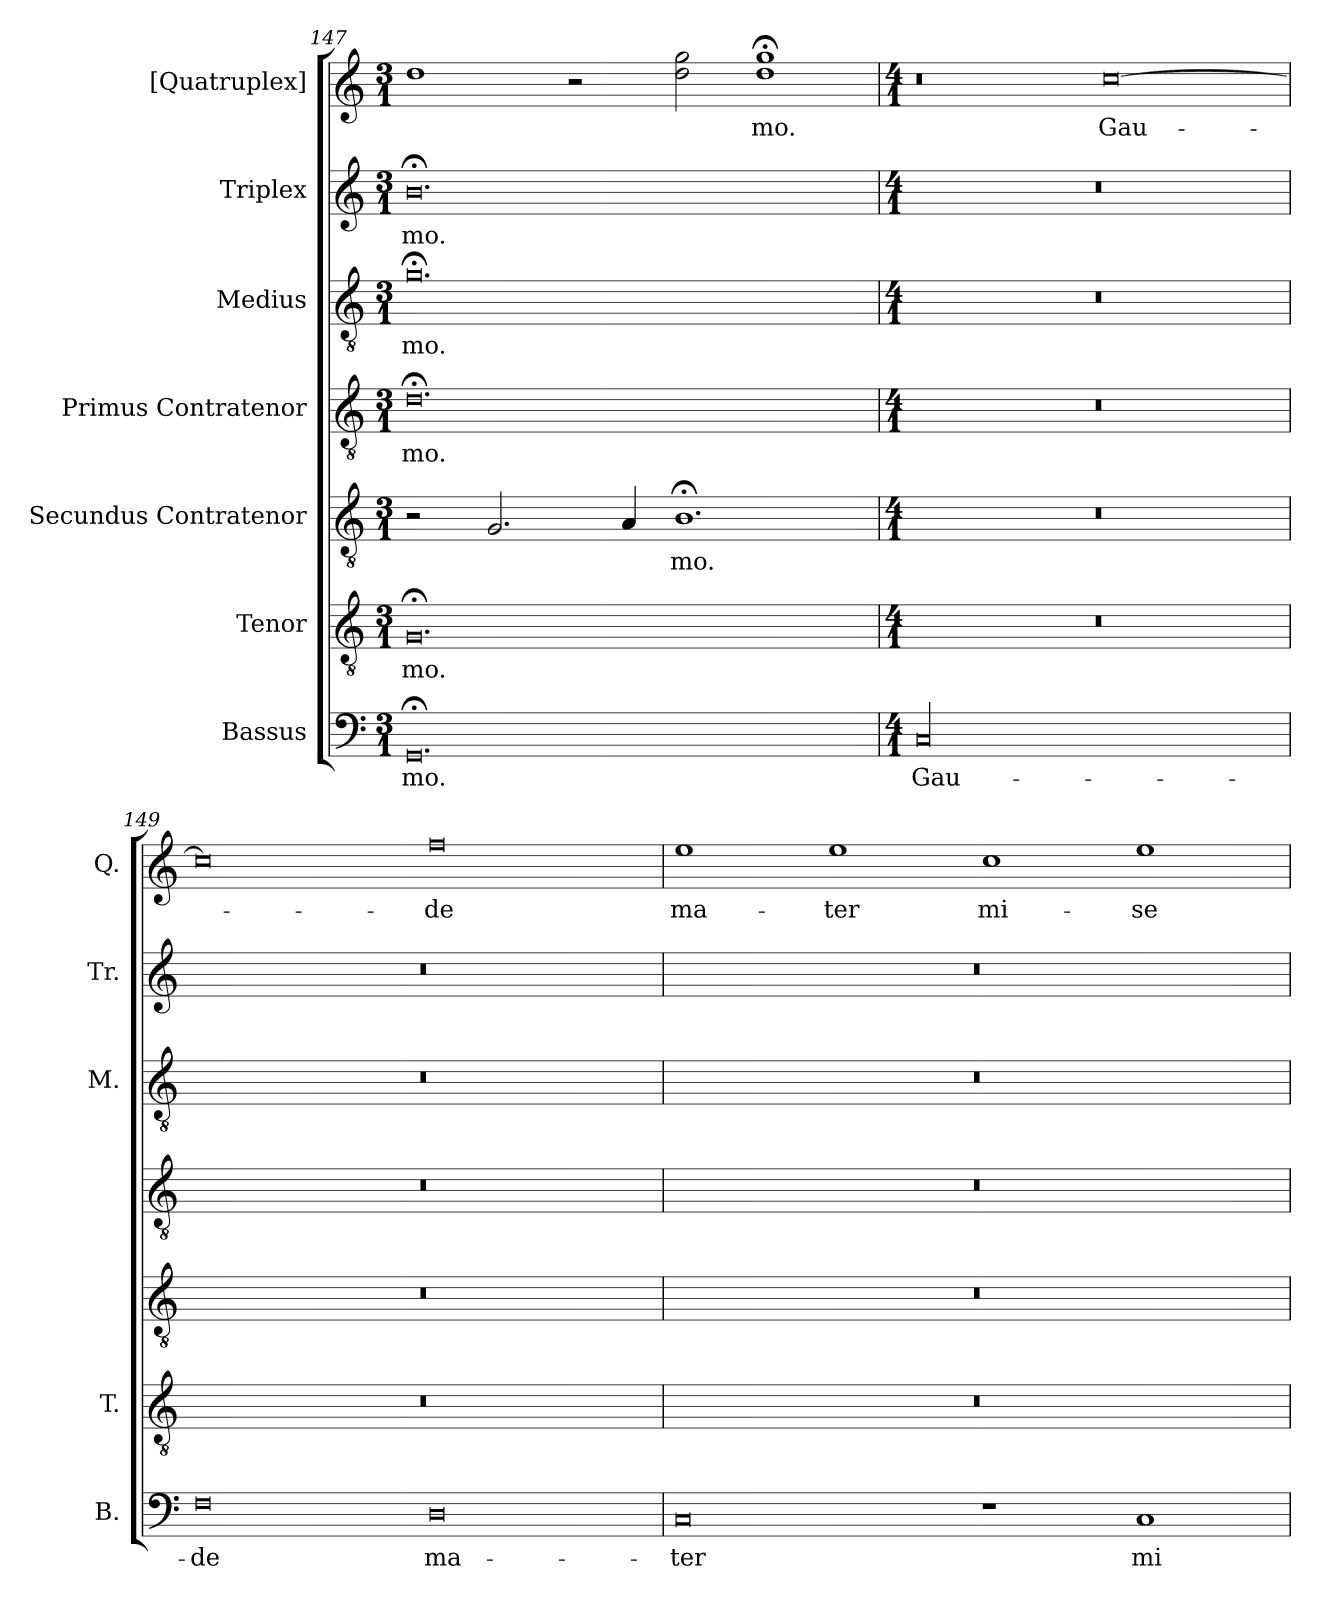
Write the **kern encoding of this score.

**kern	**text	**kern	**text	**kern	**text	**kern	**text	**kern	**text	**kern	**text	**kern	**text
*part7	*part7	*part6	*part6	*part5	*part5	*part4	*part4	*part3	*part3	*part2	*part2	*part1	*part1
*staff7	*staff7	*staff6	*staff6	*staff5	*staff5	*staff4	*staff4	*staff3	*staff3	*staff2	*staff2	*staff1	*staff1
*I"Bassus	*	*I"Tenor	*	*I"Secundus Contratenor	*	*I"Primus Contratenor	*	*I"Medius	*	*I"Triplex	*	*I"[Quatruplex]	*
*I'B.	*	*I'T.	*	*	*	*	*	*I'M.	*	*I'Tr.	*	*I'Q.	*
*clefF4	*	*clefGv2	*	*clefGv2	*	*clefGv2	*	*clefGv2	*	*clefG2	*	*clefG2	*
*	*	*ITrd7c12	*	*ITrd7c12	*	*ITrd7c12	*	*ITrd7c12	*	*	*	*	*
*k[]	*	*k[]	*	*k[]	*	*k[]	*	*k[]	*	*k[]	*	*k[]	*
*C:	*	*C:	*	*C:	*	*C:	*	*C:	*	*C:	*	*C:	*
*M3/1	*	*M3/1	*	*M3/1	*	*M3/1	*	*M3/1	*	*M3/1	*	*M3/1	*
=147	=147	=147	=147	=147	=147	=147	=147	=147	=147	=147	=147	=147	=147
!	!LO:LY:b:color=#000000	!	!	!	!	!	!	!	!	!	!	!	!
!	!	!	!LO:LY:b:color=#000000	!	!	!	!	!	!	!	!	!	!
!	!	!	!	!	!	!	!LO:LY:b:color=#000000	!	!	!	!	!	!
!	!	!	!	!	!	!	!	!	!LO:LY:b:color=#000000	!	!	!	!
!	!	!	!	!	!	!	!	!	!	!	!LO:LY:b:color=#000000	!	!
0.GG;i	-mo.	0.GG;i	-mo.	2r	.	0.D;i	-mo.	0.G;i	-mo.	0.b;i	-mo.	1ddi	.
.	.	.	.	2.GGi/	.	.	.	.	.	.	.	.	.
.	.	.	.	.	.	.	.	.	.	.	.	2r	.
.	.	.	.	4AAi/	.	.	.	.	.	.	.	.	.
!	!	!	!	!	!LO:LY:b:color=#000000	!	!	!	!	!	!	!	!
.	.	.	.	1.BB;i	-mo.	.	.	.	.	.	.	2ddi\ 2ggi	.
!	!	!	!	!	!	!	!	!	!	!	!	!	!LO:LY:b:color=#000000
.	.	.	.	.	.	.	.	.	.	.	.	1ddi; 1ggi;	-mo.
!!LO:PB:g=z
=148	=148	=148	=148	=148	=148	=148	=148	=148	=148	=148	=148	=148	=148
*M4/1	*	*M4/1	*	*M4/1	*	*M4/1	*	*M4/1	*	*M4/1	*	*M4/1	*
!	!LO:LY:b:color=#000000	!LO:N:vis=1	!	!LO:N:vis=1	!	!LO:N:vis=1	!	!LO:N:vis=1	!	!LO:N:vis=1	!	!	!
00Ci	Gau-	00r	.	00r	.	00r	.	00r	.	00r	.	0r	.
!	!	!	!	!	!	!	!	!	!	!	!	!	!LO:LY:b:color=#000000
.	.	.	.	.	.	.	.	.	.	.	.	[>0cci	Gau-
=149`	=149`	=149`	=149`	=149`	=149`	=149`	=149`	=149`	=149`	=149`	=149`	=149`	=149`
!	!LO:LY:b:color=#000000	!LO:N:vis=1	!	!LO:N:vis=1	!	!LO:N:vis=1	!	!LO:N:vis=1	!	!LO:N:vis=1	!	!	!
0Fi	-de	00r	.	00r	.	00r	.	00r	.	00r	.	0cci]	.
!	!LO:LY:b:color=#000000	!	!	!	!	!	!	!	!	!	!	!	!
!	!	!	!	!	!	!	!	!	!	!	!	!	!LO:LY:b:color=#000000
0Di	ma-	.	.	.	.	.	.	.	.	.	.	0ffi	-de
=150`	=150`	=150`	=150`	=150`	=150`	=150`	=150`	=150`	=150`	=150`	=150`	=150`	=150`
!	!LO:LY:b:color=#000000	!LO:N:vis=1	!	!LO:N:vis=1	!	!LO:N:vis=1	!	!LO:N:vis=1	!	!LO:N:vis=1	!	!	!
!	!	!	!	!	!	!	!	!	!	!	!	!	!LO:LY:b:color=#000000
0Ci	-ter	00r	.	00r	.	00r	.	00r	.	00r	.	1eei	ma-
!	!	!	!	!	!	!	!	!	!	!	!	!	!LO:LY:b:color=#000000
.	.	.	.	.	.	.	.	.	.	.	.	1eei	-ter
!	!	!	!	!	!	!	!	!	!	!	!	!	!LO:LY:b:color=#000000
1r	.	.	.	.	.	.	.	.	.	.	.	1cci	mi-
!	!LO:LY:b:color=#000000	!	!	!	!	!	!	!	!	!	!	!	!
!	!	!	!	!	!	!	!	!	!	!	!	!	!LO:LY:b:color=#000000
1Ci	mi-	.	.	.	.	.	.	.	.	.	.	1eei	-se-
=`	=`	=`	=`	=`	=`	=`	=`	=`	=`	=`	=`	=`	=`
*-	*-	*-	*-	*-	*-	*-	*-	*-	*-	*-	*-	*-	*-
